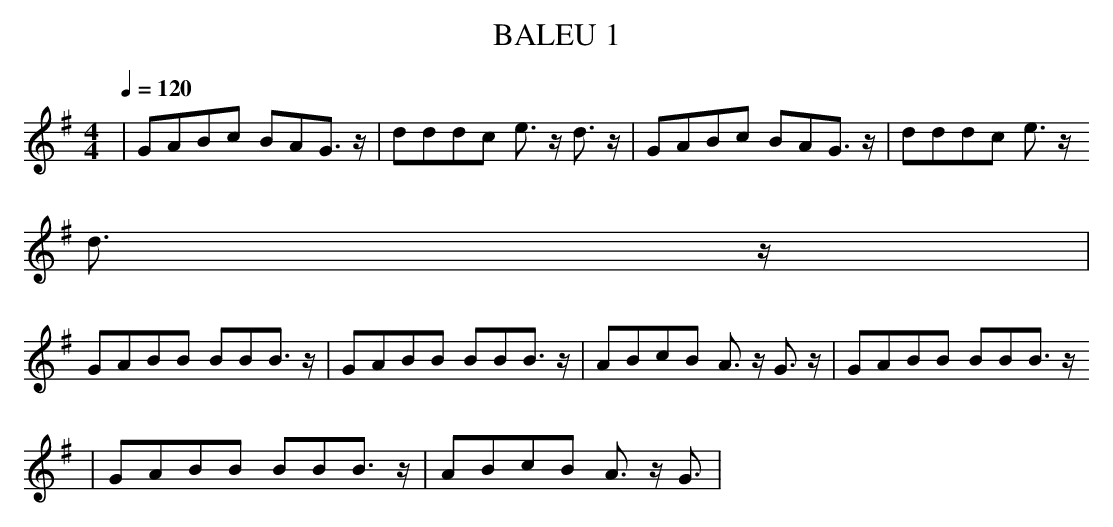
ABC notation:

X:1
T:BALEU 1
M:4/4
L:1/8
Q:1/4=120
K:G
|GABc BAG3/2 z/2 |dddc e3/2 z/2 d3/2 z/2 |GABc BAG3/2 z/2 |dddc e3/2 z/2
 d3/2 z/2 |
GABB BBB3/2 z/2 |GABB BBB3/2 z/2 |ABcB A3/2 z/2 G3/2 z/2 |GABB BBB3/2 z/
2 |
GABB BBB3/2 z/2 |ABcB A3/2 z/2 G3/2|
